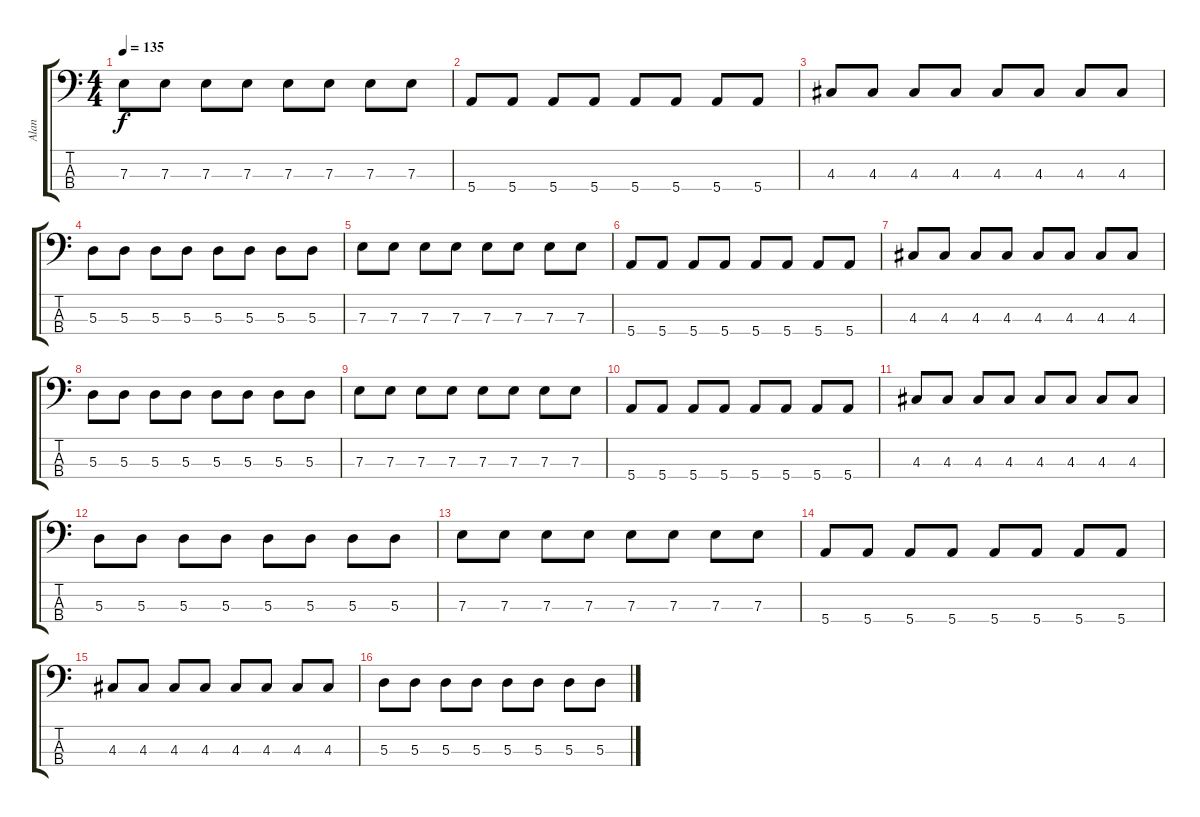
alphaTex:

\track ("Alan" "Alan") {instrument electricbasspick}
\staff {score tabs}
\tuning (G2 D2 A1 E1) {hide}
\ts (4 4)
\tempo 135
\clef f4
\ks c
7.3.8{dy f} 7.3.8 7.3.8 7.3.8 7.3.8 7.3.8 7.3.8 7.3.8 |
5.4.8 5.4.8 5.4.8 5.4.8 5.4.8 5.4.8 5.4.8 5.4.8 |
4.3.8 4.3.8 4.3.8 4.3.8 4.3.8 4.3.8 4.3.8 4.3.8 |
5.3.8 5.3.8 5.3.8 5.3.8 5.3.8 5.3.8 5.3.8 5.3.8 |
7.3.8 7.3.8 7.3.8 7.3.8 7.3.8 7.3.8 7.3.8 7.3.8 |
5.4.8 5.4.8 5.4.8 5.4.8 5.4.8 5.4.8 5.4.8 5.4.8 |
4.3.8 4.3.8 4.3.8 4.3.8 4.3.8 4.3.8 4.3.8 4.3.8 |
5.3.8 5.3.8 5.3.8 5.3.8 5.3.8 5.3.8 5.3.8 5.3.8 |
7.3.8 7.3.8 7.3.8 7.3.8 7.3.8 7.3.8 7.3.8 7.3.8 |
5.4.8 5.4.8 5.4.8 5.4.8 5.4.8 5.4.8 5.4.8 5.4.8 |
4.3.8 4.3.8 4.3.8 4.3.8 4.3.8 4.3.8 4.3.8 4.3.8 |
5.3.8 5.3.8 5.3.8 5.3.8 5.3.8 5.3.8 5.3.8 5.3.8 |
7.3.8 7.3.8 7.3.8 7.3.8 7.3.8 7.3.8 7.3.8 7.3.8 |
5.4.8 5.4.8 5.4.8 5.4.8 5.4.8 5.4.8 5.4.8 5.4.8 |
4.3.8 4.3.8 4.3.8 4.3.8 4.3.8 4.3.8 4.3.8 4.3.8 |
5.3.8 5.3.8 5.3.8 5.3.8 5.3.8 5.3.8 5.3.8 5.3.8
